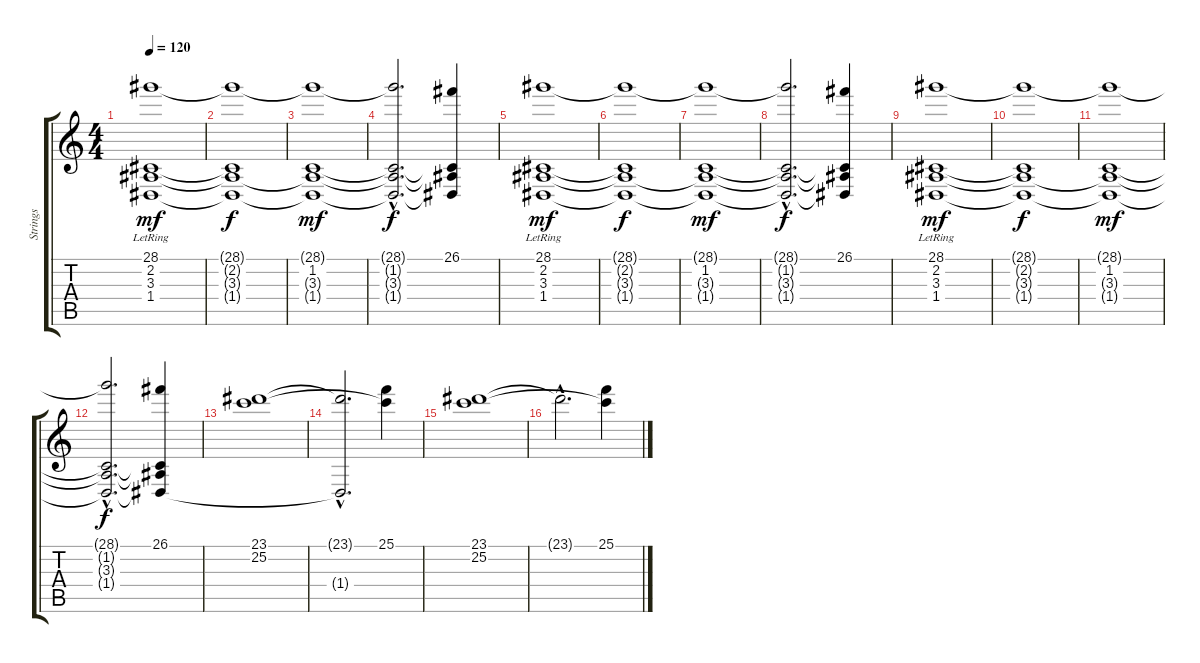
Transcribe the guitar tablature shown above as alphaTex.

\track ("Strings" "Strings") {instrument synthstrings1}
\staff {score tabs}
\tuning (E4 B3 G3 D3 A2 E2) {hide}
\ts (4 4)
\tempo 120
\clef g2
\ks c
(28.1{lr} 2.2 3.3 1.4).1{dy mf} |
(28.1{t} 2.2{t} 3.3{t} 1.4{t}).1{dy f} |
(28.1{t} 1.2 3.3{t} 1.4{t}).1{dy mf} |
(28.1{hac t} 1.2{hac t} 3.3{hac t} 1.4{hac t}).2{d dy f} (26.1 1.2{t} 3.3{t} 1.4{t}).4 |
(28.1{lr} 2.2 3.3 1.4).1{dy mf} |
(28.1{t} 2.2{t} 3.3{t} 1.4{t}).1{dy f} |
(28.1{t} 1.2 3.3{t} 1.4{t}).1{dy mf} |
(28.1{hac t} 1.2{hac t} 3.3{hac t} 1.4{hac t}).2{d dy f} (26.1 1.2{t} 3.3{t} 1.4{t}).4 |
(28.1{lr} 2.2 3.3 1.4).1{dy mf} |
(28.1{t} 2.2{t} 3.3{t} 1.4{t}).1{dy f} |
(28.1{t} 1.2 3.3{t} 1.4{t}).1{dy mf} |
(28.1{hac t} 1.2{hac t} 3.3{hac t} 1.4{hac t}).2{d dy f} (26.1 1.2{t} 3.3{t} 1.4{t}).4 |
(23.1 25.2).1 |
(23.1{hac t} 1.4{hac t}).2{d} (25.1 25.2{t}).4 |
(23.1 25.2).1 |
23.1{hac t}.2{d} (25.1 25.2{t}).4
